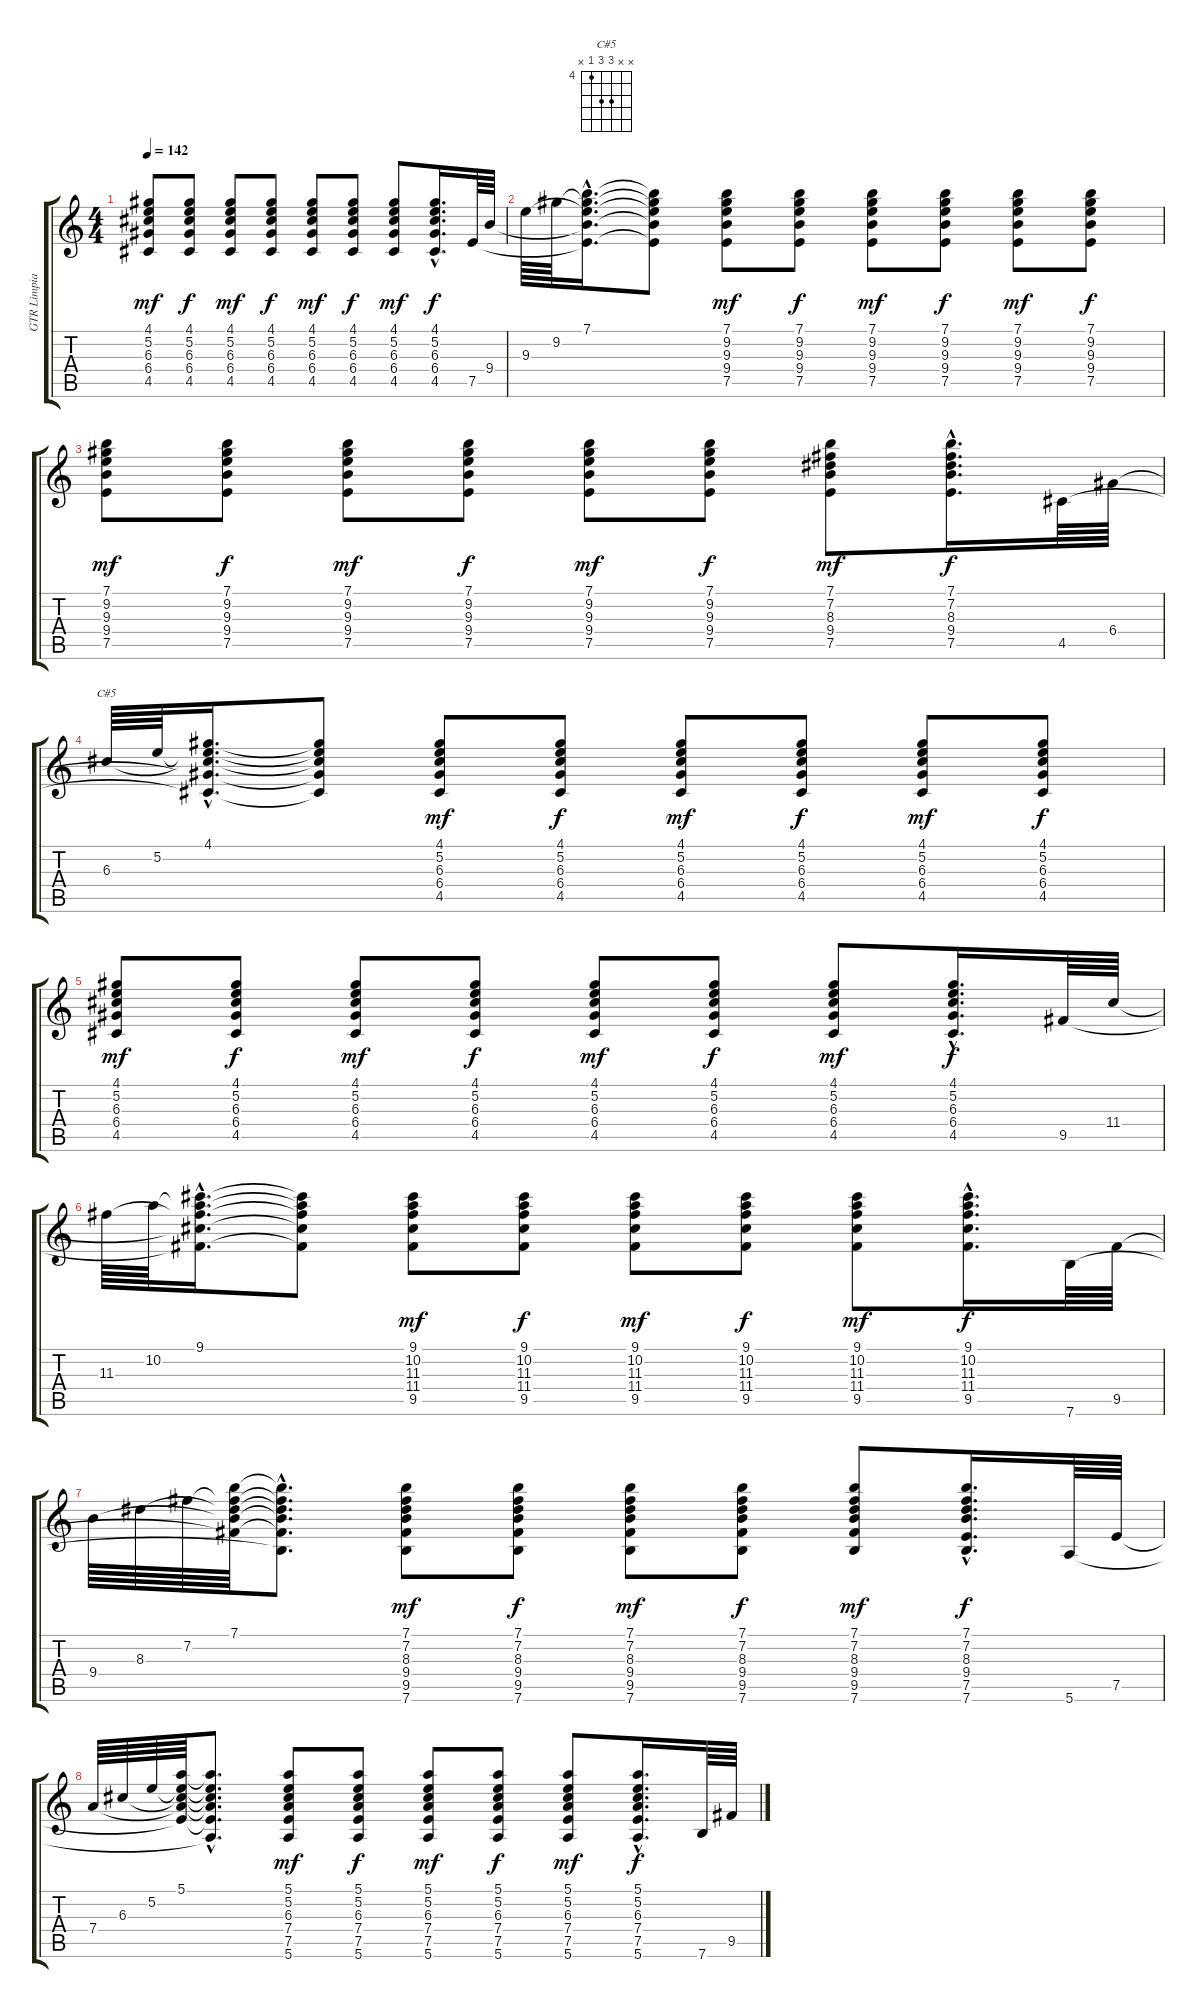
\track ("GTR Limpia" "GTR Limpia") {instrument acousticguitarsteel}
\staff {score tabs}
\tuning (E4 B3 G3 D3 A2 E2) {hide}
\chord ("C#5" x x 6 6 4 x) {firstfret 4}
\ts (4 4)
\tempo 142
\clef g2
\ks c
(4.1 5.2 6.3 6.4 4.5).8{dy mf} (4.1 5.2 6.3 6.4 4.5).8{dy f} (4.1 5.2 6.3 6.4 4.5).8{dy mf} (4.1 5.2 6.3 6.4 4.5).8{dy f} (4.1 5.2 6.3 6.4 4.5).8{dy mf} (4.1 5.2 6.3 6.4 4.5).8{dy f} (4.1 5.2 6.3 6.4 4.5).8{dy mf} (4.1{hac} 5.2{hac} 6.3{hac} 6.4{hac} 4.5{hac}).16{d dy f} 7.5.64 9.4.64 |
9.3.64 9.2.64 (7.1{hac} 9.2{hac t} 9.3{hac t} 9.4{hac t} 7.5{hac t}).16{d} (7.1{t} 9.2{t} 9.3{t} 9.4{t} 7.5{t}).8 (7.1 9.2 9.3 9.4 7.5).8{dy mf} (7.1 9.2 9.3 9.4 7.5).8{dy f} (7.1 9.2 9.3 9.4 7.5).8{dy mf} (7.1 9.2 9.3 9.4 7.5).8{dy f} (7.1 9.2 9.3 9.4 7.5).8{dy mf} (7.1 9.2 9.3 9.4 7.5).8{dy f} |
(7.1 9.2 9.3 9.4 7.5).8{dy mf} (7.1 9.2 9.3 9.4 7.5).8{dy f} (7.1 9.2 9.3 9.4 7.5).8{dy mf} (7.1 9.2 9.3 9.4 7.5).8{dy f} (7.1 9.2 9.3 9.4 7.5).8{dy mf} (7.1 9.2 9.3 9.4 7.5).8{dy f} (7.1 7.2 8.3 9.4 7.5).8{dy mf} (7.1{hac} 7.2{hac} 8.3{hac} 9.4{hac} 7.5{hac}).16{d dy f} 4.5.64 6.4.64 |
6.3.64{ch "C#5"} 5.2.64 (4.1{hac} 5.2{hac t} 6.3{hac t} 6.4{hac t} 4.5{hac t}).16{d} (4.1{t} 5.2{t} 6.3{t} 6.4{t} 4.5{t}).8 (4.1 5.2 6.3 6.4 4.5).8{dy mf} (4.1 5.2 6.3 6.4 4.5).8{dy f} (4.1 5.2 6.3 6.4 4.5).8{dy mf} (4.1 5.2 6.3 6.4 4.5).8{dy f} (4.1 5.2 6.3 6.4 4.5).8{dy mf} (4.1 5.2 6.3 6.4 4.5).8{dy f} |
(4.1 5.2 6.3 6.4 4.5).8{dy mf} (4.1 5.2 6.3 6.4 4.5).8{dy f} (4.1 5.2 6.3 6.4 4.5).8{dy mf} (4.1 5.2 6.3 6.4 4.5).8{dy f} (4.1 5.2 6.3 6.4 4.5).8{dy mf} (4.1 5.2 6.3 6.4 4.5).8{dy f} (4.1 5.2 6.3 6.4 4.5).8{dy mf} (4.1{hac} 5.2{hac} 6.3{hac} 6.4{hac} 4.5{hac}).16{d dy f} 9.5.64 11.4.64 |
11.3.64 10.2.64 (9.1{hac} 10.2{hac t} 11.3{hac t} 11.4{hac t} 9.5{hac t}).16{d} (9.1{t} 10.2{t} 11.3{t} 11.4{t} 9.5{t}).8 (9.1 10.2 11.3 11.4 9.5).8{dy mf} (9.1 10.2 11.3 11.4 9.5).8{dy f} (9.1 10.2 11.3 11.4 9.5).8{dy mf} (9.1 10.2 11.3 11.4 9.5).8{dy f} (9.1 10.2 11.3 11.4 9.5).8{dy mf} (9.1{hac} 10.2{hac} 11.3{hac} 11.4{hac} 9.5{hac}).16{d dy f} 7.6.64 9.5.64 |
9.4.64 8.3.64 7.2.64 (7.1 7.2{t} 8.3{t} 9.4{t} 9.5{t}).64 (7.1{hac t} 7.2{hac t} 8.3{hac t} 9.4{hac t} 9.5{hac t} 7.6{hac t}).8{d} (7.1 7.2 8.3 9.4 9.5 7.6).8{dy mf} (7.1 7.2 8.3 9.4 9.5 7.6).8{dy f} (7.1 7.2 8.3 9.4 9.5 7.6).8{dy mf} (7.1 7.2 8.3 9.4 9.5 7.6).8{dy f} (7.1 7.2 8.3 9.4 9.5 7.6).8{dy mf} (7.1{hac} 7.2{hac} 8.3{hac} 9.4{hac} 7.5{hac} 7.6{hac}).16{d dy f} 5.6.64 7.5.64 |
7.4.64 6.3.64 5.2.64 (5.1 5.2{t} 6.3{t} 7.4{t} 7.5{t}).64 (5.1{hac t} 5.2{hac t} 6.3{hac t} 7.4{hac t} 7.5{hac t} 5.6{hac t}).8{d} (5.1 5.2 6.3 7.4 7.5 5.6).8{dy mf} (5.1 5.2 6.3 7.4 7.5 5.6).8{dy f} (5.1 5.2 6.3 7.4 7.5 5.6).8{dy mf} (5.1 5.2 6.3 7.4 7.5 5.6).8{dy f} (5.1 5.2 6.3 7.4 7.5 5.6).8{dy mf} (5.1{hac} 5.2{hac} 6.3{hac} 7.4{hac} 7.5{hac} 5.6{hac}).16{d dy f} 7.6.64 9.5.64
